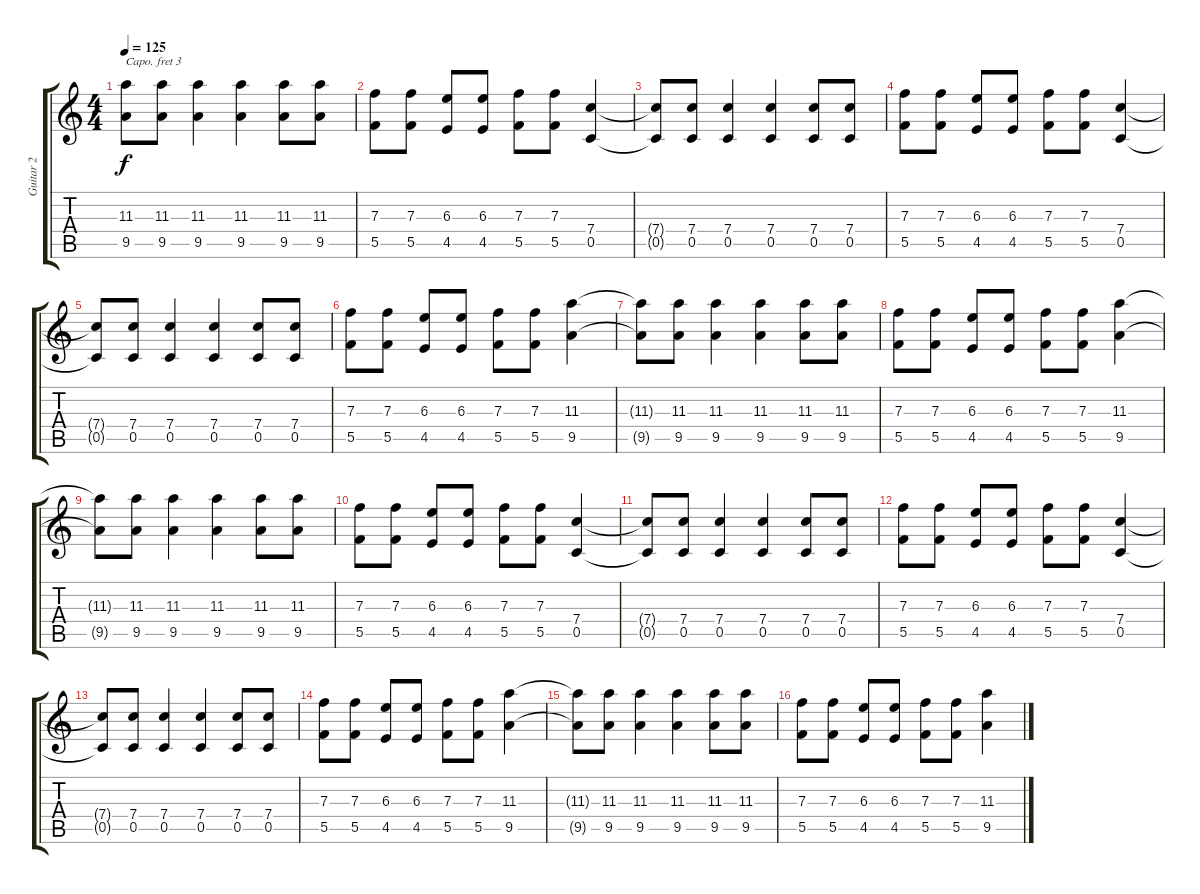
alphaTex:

\track ("Guitar 2" "Guitar 2") {instrument acousticguitarsteel}
\staff {score tabs}
\capo 3
\tuning (E4 B3 G3 D3 A2 E2) {hide}
\ts (4 4)
\tempo 125
\clef g2
\ks c
(11.3{t} 9.5{t}).8{dy f} (11.3 9.5).8 (11.3 9.5).4 (11.3 9.5).4 (11.3 9.5).8 (11.3 9.5).8 |
(7.3 5.5).8 (7.3 5.5).8 (6.3 4.5).8 (6.3 4.5).8 (7.3 5.5).8 (7.3 5.5).8 (7.4 0.5).4 |
(7.4{t} 0.5{t}).8 (7.4 0.5).8 (7.4 0.5).4 (7.4 0.5).4 (7.4 0.5).8 (7.4 0.5).8 |
(7.3 5.5).8 (7.3 5.5).8 (6.3 4.5).8 (6.3 4.5).8 (7.3 5.5).8 (7.3 5.5).8 (7.4 0.5).4 |
(7.4{t} 0.5{t}).8 (7.4 0.5).8 (7.4 0.5).4 (7.4 0.5).4 (7.4 0.5).8 (7.4 0.5).8 |
(7.3 5.5).8 (7.3 5.5).8 (6.3 4.5).8 (6.3 4.5).8 (7.3 5.5).8 (7.3 5.5).8 (11.3 9.5).4 |
(11.3{t} 9.5{t}).8 (11.3 9.5).8 (11.3 9.5).4 (11.3 9.5).4 (11.3 9.5).8 (11.3 9.5).8 |
(7.3 5.5).8 (7.3 5.5).8 (6.3 4.5).8 (6.3 4.5).8 (7.3 5.5).8 (7.3 5.5).8 (11.3 9.5).4 |
(11.3{t} 9.5{t}).8 (11.3 9.5).8 (11.3 9.5).4 (11.3 9.5).4 (11.3 9.5).8 (11.3 9.5).8 |
(7.3 5.5).8 (7.3 5.5).8 (6.3 4.5).8 (6.3 4.5).8 (7.3 5.5).8 (7.3 5.5).8 (7.4 0.5).4 |
(7.4{t} 0.5{t}).8 (7.4 0.5).8 (7.4 0.5).4 (7.4 0.5).4 (7.4 0.5).8 (7.4 0.5).8 |
(7.3 5.5).8 (7.3 5.5).8 (6.3 4.5).8 (6.3 4.5).8 (7.3 5.5).8 (7.3 5.5).8 (7.4 0.5).4 |
(7.4{t} 0.5{t}).8 (7.4 0.5).8 (7.4 0.5).4 (7.4 0.5).4 (7.4 0.5).8 (7.4 0.5).8 |
(7.3 5.5).8 (7.3 5.5).8 (6.3 4.5).8 (6.3 4.5).8 (7.3 5.5).8 (7.3 5.5).8 (11.3 9.5).4 |
(11.3{t} 9.5{t}).8 (11.3 9.5).8 (11.3 9.5).4 (11.3 9.5).4 (11.3 9.5).8 (11.3 9.5).8 |
(7.3 5.5).8 (7.3 5.5).8 (6.3 4.5).8 (6.3 4.5).8 (7.3 5.5).8 (7.3 5.5).8 (11.3 9.5).4
